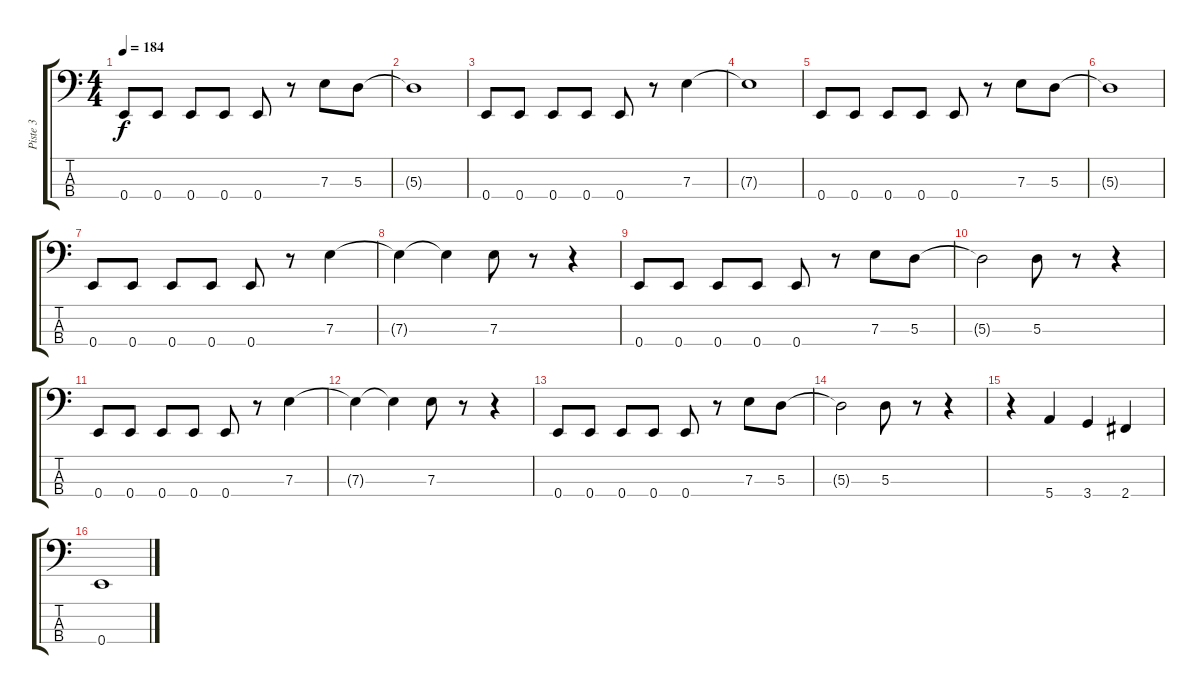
\track ("Piste 3" "Piste 3") {instrument slapbass2}
\staff {score tabs}
\tuning (G2 D2 A1 E1) {hide}
\ts (4 4)
\tempo 184
\clef f4
\ks c
0.4.8{dy f} 0.4.8 0.4.8 0.4.8 0.4.8 r.8 7.3.8 5.3.8 |
5.3{t}.1 |
0.4.8 0.4.8 0.4.8 0.4.8 0.4.8 r.8 7.3.4 |
7.3{t}.1 |
0.4.8 0.4.8 0.4.8 0.4.8 0.4.8 r.8 7.3.8 5.3.8 |
5.3{t}.1 |
0.4.8 0.4.8 0.4.8 0.4.8 0.4.8 r.8 7.3.4 |
7.3{t}.4 7.3{t}.4 7.3.8 r.8 r.4 |
0.4.8 0.4.8 0.4.8 0.4.8 0.4.8 r.8 7.3.8 5.3.8 |
5.3{t}.2 5.3.8 r.8 r.4 |
0.4.8 0.4.8 0.4.8 0.4.8 0.4.8 r.8 7.3.4 |
7.3{t}.4 7.3{t}.4 7.3.8 r.8 r.4 |
0.4.8 0.4.8 0.4.8 0.4.8 0.4.8 r.8 7.3.8 5.3.8 |
5.3{t}.2 5.3.8 r.8 r.4 |
r.4 5.4.4 3.4.4 2.4.4 |
0.4.1
